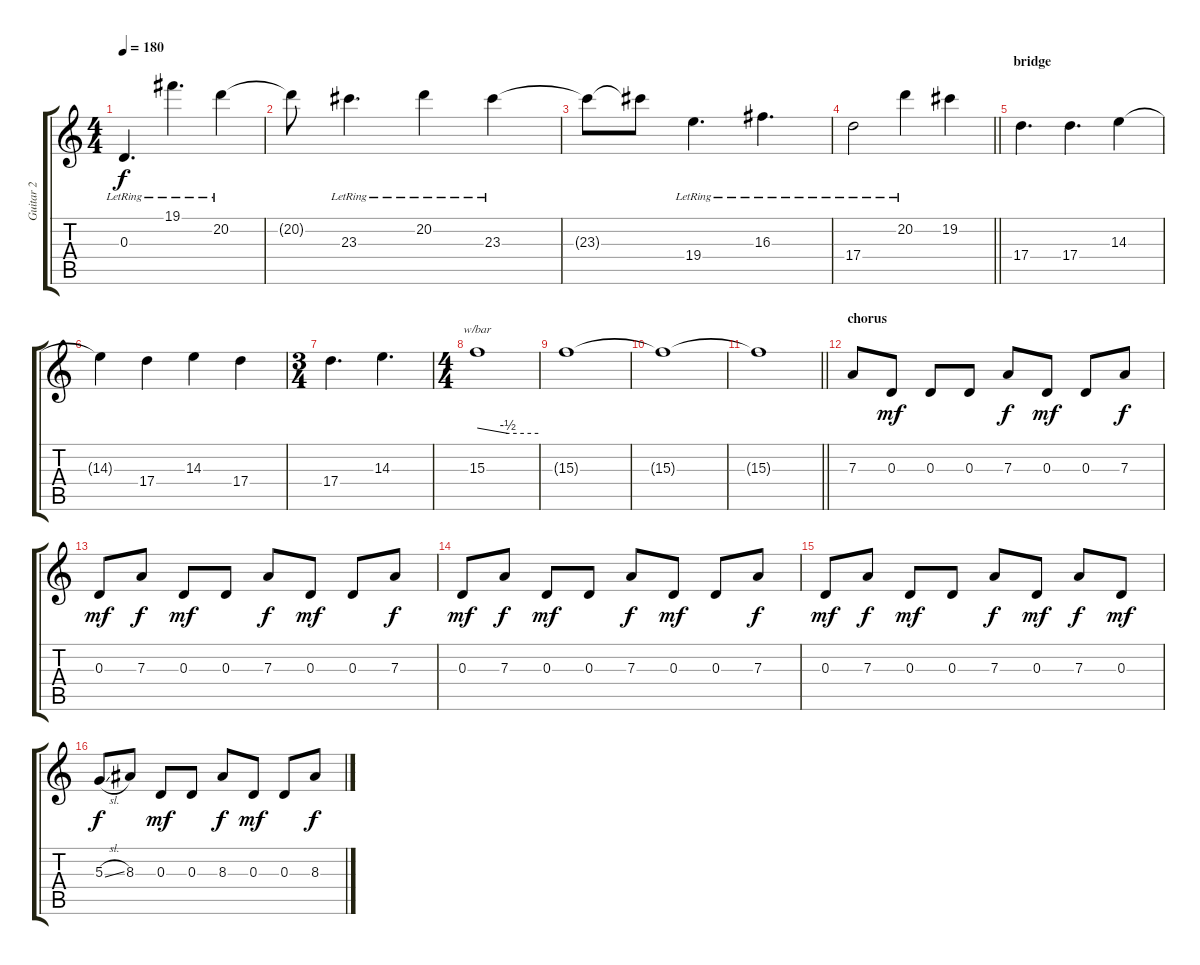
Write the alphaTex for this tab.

\track ("Guitar 2" "Guitar 2") {instrument distortionguitar}
\staff {score tabs}
\tuning (B3 Gb3 D3 A2 E2 B1) {hide}
\ts (4 4)
\tempo 180
\clef g2
\ks c
0.3{lr}.4{d dy f} 19.1{lr}.4{d} 20.2{lr}.4 |
20.2{t}.8 23.3{lr}.4{d} 20.2{lr}.4 23.3{lr}.4 |
23.3{t}.8 23.3{t}.8 19.4{lr}.4{d} 16.3{lr}.4{d} |
\barLineRight lightlight
17.4{lr}.2 20.2{lr}.4 19.2.4 |
\section ("" "bridge")
17.4.4{d volume 13} 17.4.4{d} 14.3.4 |
14.3{t}.4 17.4.4 14.3.4 17.4.4 |
\ts (3 4)
17.4.4{d} 14.3.4{d} |
\ts (4 4)
15.3.1{tbe (custom default 0 0 30 -2 60 -2)} |
15.3{t}.1 |
15.3{t}.1 |
\barLineRight lightlight
15.3{t}.1 |
\section ("" "chorus")
7.3.8{balance 0} 0.3.8{dy mf} 0.3.8 0.3.8 7.3.8{dy f} 0.3.8{dy mf} 0.3.8 7.3.8{dy f} |
0.3.8{dy mf} 7.3.8{dy f} 0.3.8{dy mf} 0.3.8 7.3.8{dy f} 0.3.8{dy mf} 0.3.8 7.3.8{dy f} |
0.3.8{dy mf} 7.3.8{dy f} 0.3.8{dy mf} 0.3.8 7.3.8{dy f} 0.3.8{dy mf} 0.3.8 7.3.8{dy f} |
0.3.8{dy mf} 7.3.8{dy f} 0.3.8{dy mf} 0.3.8 7.3.8{dy f} 0.3.8{dy mf} 7.3.8{dy f} 0.3.8{dy mf} |
5.3{sl}.8{dy f} 8.3.8 0.3.8{dy mf} 0.3.8 8.3.8{dy f} 0.3.8{dy mf} 0.3.8 8.3.8{dy f}
